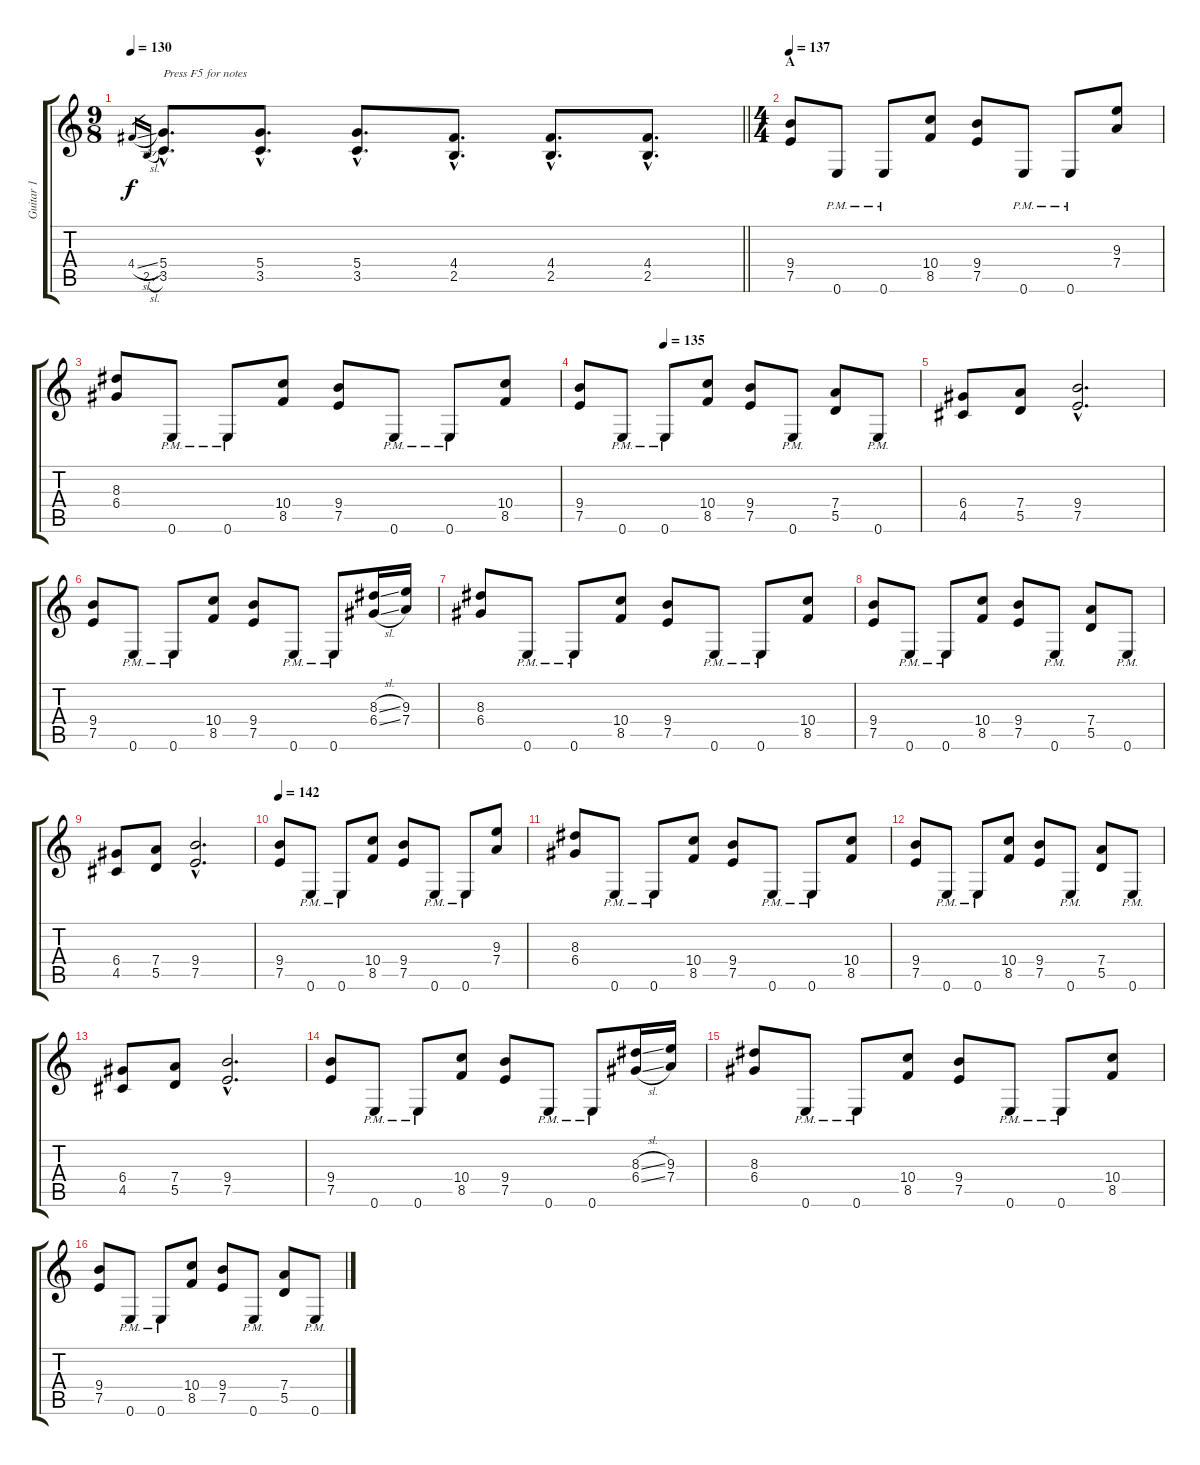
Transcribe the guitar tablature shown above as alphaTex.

\track ("Guitar 1" "Guitar 1") {instrument distortionguitar}
\staff {score tabs}
\tuning (E4 B3 G3 D3 A2 E2) {hide}
\ts (9 8)
\tempo 130
\clef g2
\barLineRight lightlight
\ks c
4.4{sl}.16{gr dy f instrument distortionguitar} 2.5{sl}.16{gr} (5.4{hac} 3.5{hac}).8{d txt "Press F5 for notes"} (5.4{hac} 3.5{hac}).8{d} (5.4{hac} 3.5{hac}).8{d} (4.4{hac} 2.5{hac}).8{d} (4.4{hac} 2.5{hac}).8{d} (4.4{hac} 2.5{hac}).8{d} |
\ts (4 4)
\section ("" "A")
\tempo 137
(9.4 7.5).8 0.6{pm}.8 0.6{pm}.8 (10.4 8.5).8 (9.4 7.5).8 0.6{pm}.8 0.6{pm}.8 (9.3 7.4).8 |
(8.3 6.4).8 0.6{pm}.8 0.6{pm}.8 (10.4 8.5).8 (9.4 7.5).8 0.6{pm}.8 0.6{pm}.8 (10.4 8.5).8 |
\tempo (135 0.25)
(9.4 7.5).8 0.6{pm}.8 0.6{pm}.8 (10.4 8.5).8 (9.4 7.5).8 0.6{pm}.8 (7.4 5.5).8 0.6{pm}.8 |
(6.4 4.5).8 (7.4 5.5).8 (9.4{hac} 7.5{hac}).2{d} |
(9.4 7.5).8 0.6{pm}.8 0.6{pm}.8 (10.4 8.5).8 (9.4 7.5).8 0.6{pm}.8 0.6{pm}.8 (8.3{sl} 6.4{sl}).16 (9.3 7.4).16 |
(8.3 6.4).8 0.6{pm}.8 0.6{pm}.8 (10.4 8.5).8 (9.4 7.5).8 0.6{pm}.8 0.6{pm}.8 (10.4 8.5).8 |
(9.4 7.5).8 0.6{pm}.8 0.6{pm}.8 (10.4 8.5).8 (9.4 7.5).8 0.6{pm}.8 (7.4 5.5).8 0.6{pm}.8 |
(6.4 4.5).8 (7.4 5.5).8 (9.4{hac} 7.5{hac}).2{d} |
\tempo 142
(9.4 7.5).8 0.6{pm}.8 0.6{pm}.8 (10.4 8.5).8 (9.4 7.5).8 0.6{pm}.8 0.6{pm}.8 (9.3 7.4).8 |
(8.3 6.4).8 0.6{pm}.8 0.6{pm}.8 (10.4 8.5).8 (9.4 7.5).8 0.6{pm}.8 0.6{pm}.8 (10.4 8.5).8 |
(9.4 7.5).8 0.6{pm}.8 0.6{pm}.8 (10.4 8.5).8 (9.4 7.5).8 0.6{pm}.8 (7.4 5.5).8 0.6{pm}.8 |
(6.4 4.5).8 (7.4 5.5).8 (9.4{hac} 7.5{hac}).2{d} |
(9.4 7.5).8 0.6{pm}.8 0.6{pm}.8 (10.4 8.5).8 (9.4 7.5).8 0.6{pm}.8 0.6{pm}.8 (8.3{sl} 6.4{sl}).16 (9.3 7.4).16 |
(8.3 6.4).8 0.6{pm}.8 0.6{pm}.8 (10.4 8.5).8 (9.4 7.5).8 0.6{pm}.8 0.6{pm}.8 (10.4 8.5).8 |
(9.4 7.5).8 0.6{pm}.8 0.6{pm}.8 (10.4 8.5).8 (9.4 7.5).8 0.6{pm}.8 (7.4 5.5).8 0.6{pm}.8
